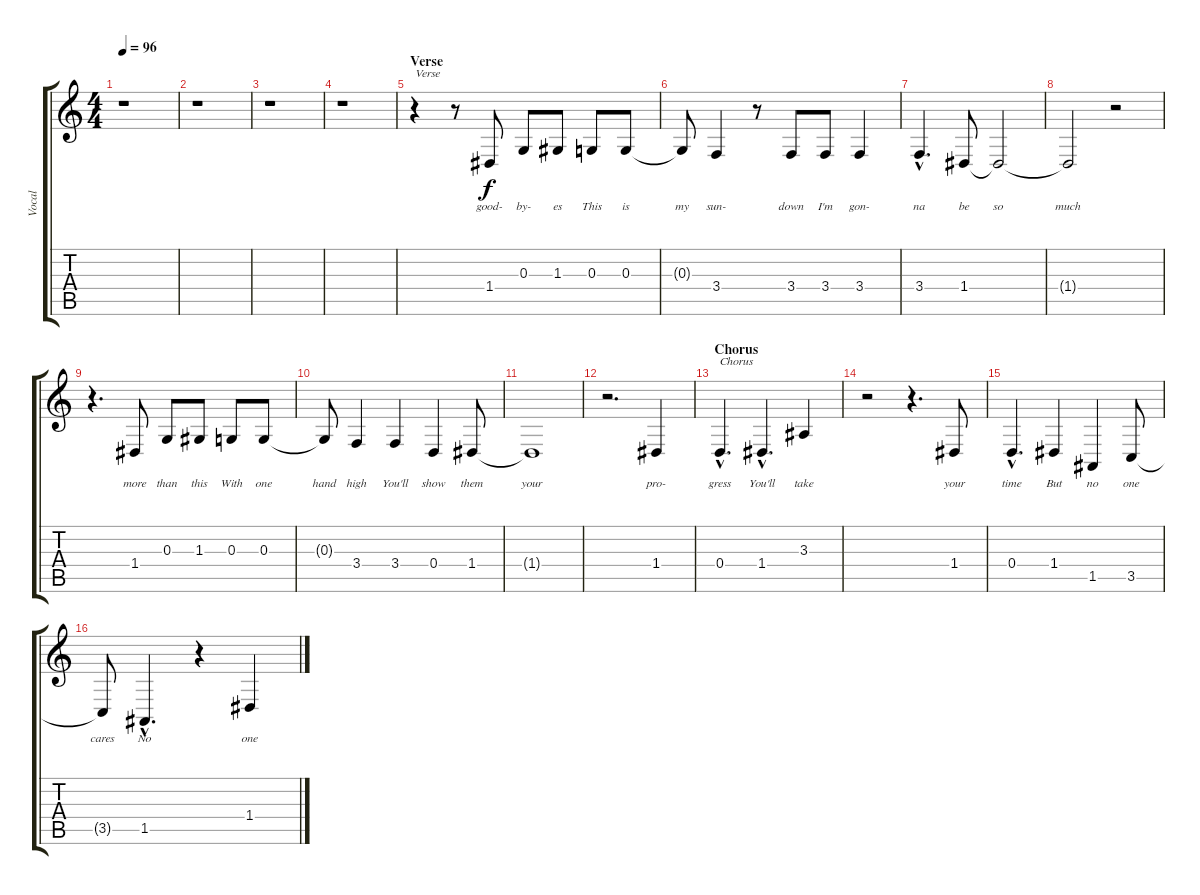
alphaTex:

\track ("Vocal" "Vocal") {instrument lead2sawtooth}
\staff {score tabs}
\tuning (E4 B3 G3 D3 A2 E2) {hide}
\ts (4 4)
\tempo 96
\clef g2
\ks c
r.1{dy f} |
r.1 |
r.1 |
r.1 |
\section ("" "Verse")
r.4{txt "Verse"} r.8 1.4.8{lyrics (0 "good-") lyrics (1 "") lyrics (2 "") lyrics (3 "") lyrics (4 "")} 0.3.8{lyrics (0 "by-") lyrics (1 "") lyrics (2 "") lyrics (3 "") lyrics (4 "")} 1.3.8{lyrics (0 "es") lyrics (1 "") lyrics (2 "") lyrics (3 "") lyrics (4 "")} 0.3.8{lyrics (0 "This") lyrics (1 "") lyrics (2 "") lyrics (3 "") lyrics (4 "")} 0.3.8{lyrics (0 "is") lyrics (1 "") lyrics (2 "") lyrics (3 "") lyrics (4 "")} |
0.3{t}.8{lyrics (0 "my") lyrics (1 "") lyrics (2 "") lyrics (3 "") lyrics (4 "")} 3.4.4{lyrics (0 "sun-") lyrics (1 "") lyrics (2 "") lyrics (3 "") lyrics (4 "")} r.8 3.4.8{lyrics (0 "down") lyrics (1 "") lyrics (2 "") lyrics (3 "") lyrics (4 "")} 3.4.8{lyrics (0 "I'm") lyrics (1 "") lyrics (2 "") lyrics (3 "") lyrics (4 "")} 3.4.4{lyrics (0 "gon-") lyrics (1 "") lyrics (2 "") lyrics (3 "") lyrics (4 "")} |
3.4{hac}.4{d lyrics (0 "na") lyrics (1 "") lyrics (2 "") lyrics (3 "") lyrics (4 "")} 1.4.8{lyrics (0 "be") lyrics (1 "") lyrics (2 "") lyrics (3 "") lyrics (4 "")} 1.4{t}.2{lyrics (0 "so") lyrics (1 "") lyrics (2 "") lyrics (3 "") lyrics (4 "")} |
1.4{t}.2{lyrics (0 "much") lyrics (1 "") lyrics (2 "") lyrics (3 "") lyrics (4 "")} r.2 |
r.4{d} 1.4.8{lyrics (0 "more") lyrics (1 "") lyrics (2 "") lyrics (3 "") lyrics (4 "")} 0.3.8{lyrics (0 "than") lyrics (1 "") lyrics (2 "") lyrics (3 "") lyrics (4 "")} 1.3.8{lyrics (0 "this") lyrics (1 "") lyrics (2 "") lyrics (3 "") lyrics (4 "")} 0.3.8{lyrics (0 "With") lyrics (1 "") lyrics (2 "") lyrics (3 "") lyrics (4 "")} 0.3.8{lyrics (0 "one") lyrics (1 "") lyrics (2 "") lyrics (3 "") lyrics (4 "")} |
0.3{t}.8{lyrics (0 "hand") lyrics (1 "") lyrics (2 "") lyrics (3 "") lyrics (4 "")} 3.4.4{lyrics (0 "high") lyrics (1 "") lyrics (2 "") lyrics (3 "") lyrics (4 "")} 3.4.4{lyrics (0 "You'll") lyrics (1 "") lyrics (2 "") lyrics (3 "") lyrics (4 "")} 0.4.4{lyrics (0 "show") lyrics (1 "") lyrics (2 "") lyrics (3 "") lyrics (4 "")} 1.4.8{lyrics (0 "them") lyrics (1 "") lyrics (2 "") lyrics (3 "") lyrics (4 "")} |
1.4{t}.1{lyrics (0 "your") lyrics (1 "") lyrics (2 "") lyrics (3 "") lyrics (4 "")} |
r.2{d} 1.4.4{lyrics (0 "pro-") lyrics (1 "") lyrics (2 "") lyrics (3 "") lyrics (4 "")} |
\section ("" "Chorus")
0.4{hac}.4{d txt "Chorus" lyrics (0 "gress") lyrics (1 "") lyrics (2 "") lyrics (3 "") lyrics (4 "")} 1.4{hac}.4{d lyrics (0 "You'll") lyrics (1 "") lyrics (2 "") lyrics (3 "") lyrics (4 "")} 3.3.4{lyrics (0 "take") lyrics (1 "") lyrics (2 "") lyrics (3 "") lyrics (4 "")} |
r.2 r.4{d} 1.4.8{lyrics (0 "your") lyrics (1 "") lyrics (2 "") lyrics (3 "") lyrics (4 "")} |
0.4{hac}.4{d lyrics (0 "time") lyrics (1 "") lyrics (2 "") lyrics (3 "") lyrics (4 "")} 1.4.4{lyrics (0 "But") lyrics (1 "") lyrics (2 "") lyrics (3 "") lyrics (4 "")} 1.5.4{lyrics (0 "no") lyrics (1 "") lyrics (2 "") lyrics (3 "") lyrics (4 "")} 3.5.8{lyrics (0 "one") lyrics (1 "") lyrics (2 "") lyrics (3 "") lyrics (4 "")} |
3.5{t}.8{lyrics (0 "cares") lyrics (1 "") lyrics (2 "") lyrics (3 "") lyrics (4 "")} 1.5{hac}.4{d lyrics (0 "No") lyrics (1 "") lyrics (2 "") lyrics (3 "") lyrics (4 "")} r.4 1.4.4{lyrics (0 "one") lyrics (1 "") lyrics (2 "") lyrics (3 "") lyrics (4 "")}
